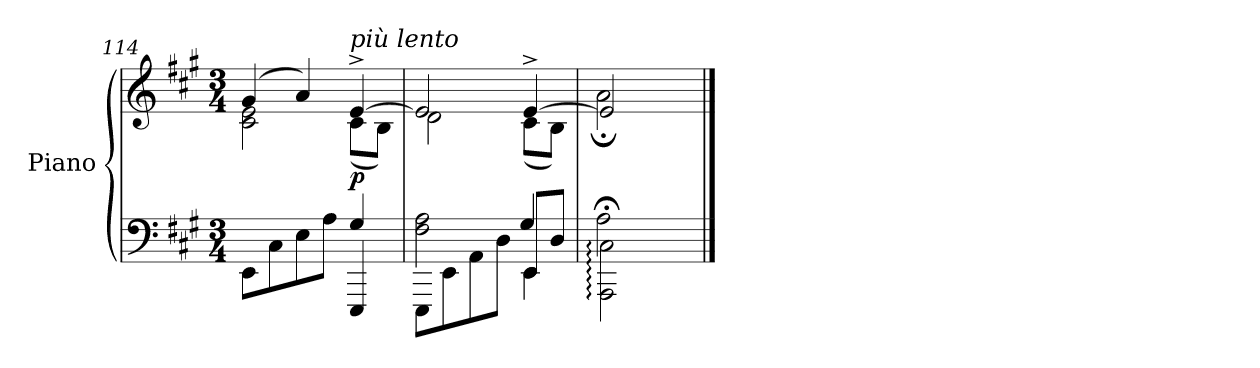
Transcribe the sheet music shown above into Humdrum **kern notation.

**kern	**kern	**dynam
*part1	*part1	*part1
*staff2	*staff1	*staff1/2
*I"Piano	*	*
*I'Pno.	*	*
*clefF4	*clefG2	*
*k[f#c#g#]	*k[f#c#g#]	*
*M3/4	*M3/4	*
*MM65	*MM65	*
=114	=114	=114
*^	*^	*
8EE\L	2ryy	(>4g#/	2c#\ 2e\	.
8C#\	.	.	.	.
*	*	*MM60	*	*
8E\	.	4a/)	.	.
8A\J	.	.	.	.
!	!	!LO:TX:a:i:t=più lento	!	!
!	!	!	!	!LO:DY:b
4EEE/	4G#/	[4e^/	(8c#\L	p
.	.	.	8B\J)	.
=115	=115	=115	=115	=115
*	*^	*	*	*
8EEE\L	2F#\ 2A\	2ryy	2e/]	2d\	.
8EE\	.	.	.	.	.
8AA\	.	.	.	.	.
8D\J	.	.	.	.	.
8EE/L	4EE\	4G#/	[4e^/	(8c#\L	.
8D/J	.	.	.	8B\J)	.
*	*v	*v	*	*	*
=116	=116	=116	=116	=116
2AAA\;: 2C#\;:	2A\	2e/]	2a;<\	.
4rGGyy	4ryy	4ryy	4ryy	.
*v	*v	*	*	*
*	*v	*v	*
==	==	==
*-	*-	*-
